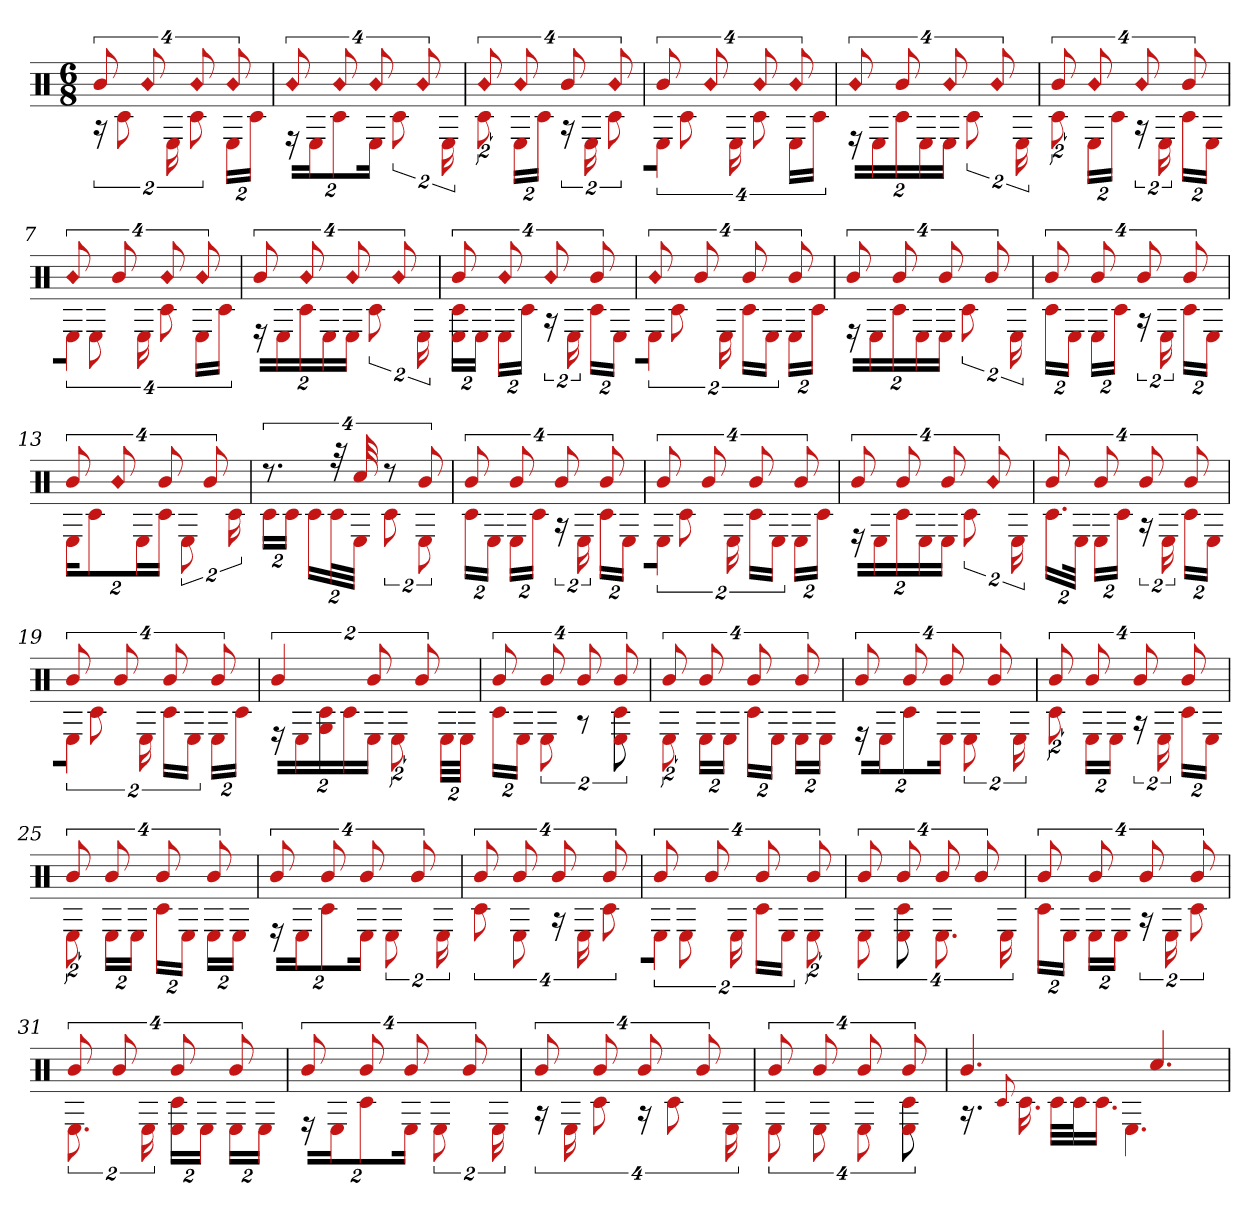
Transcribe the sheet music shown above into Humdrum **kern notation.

**kern
*part1
*staff1
*clefX
*k[]
*M6/8
=1
!LO:N:head=diamond
*^
16%3b	32%3r
.	16%3c#
!LO:N:head=diamond	!
16%3b	.
.	32%3E
!LO:N:head=diamond	!
16%3b	16%3c#
!LO:N:head=diamond	!
16%3b	32%3EL
.	32%3c#J
=2	=2
!LO:N:head=diamond	!
16%3b	32%3r
.	32%3E
!LO:N:head=diamond	!
16%3b	16%3c#
!LO:N:head=diamond	!
16%3b	32%3EJ
.	16%3c#
!LO:N:head=diamond	!
16%3b	.
.	32%3E
=3	=3
!LO:N:head=diamond	!
16%3b	16%3c#
!LO:N:head=diamond	!
16%3b	32%3EL
.	32%3c#J
16%3b	32%3r
.	32%3E
!LO:N:head=diamond	!
16%3b	16%3c#
=4	=4
16%3b	32%3EJ
.	16%3c#
!LO:N:head=diamond	!
16%3b	.
.	32%3E
!LO:N:head=diamond	!
16%3b	16%3c#
!LO:N:head=diamond	!
16%3b	32%3EL
.	32%3c#J
=5	=5
!LO:N:head=diamond	!
16%3b	32%3r
.	32%3E
16%3b	32%3c#L
.	32%3EJ
!LO:N:head=diamond	!
16%3b	32%3EJ
.	16%3c#
!LO:N:head=diamond	!
16%3b	.
.	32%3E
=6	=6
16%3b	16%3c#
!LO:N:head=diamond	!
16%3b	32%3EL
.	32%3c#J
!LO:N:head=diamond	!
16%3b	32%3r
.	32%3E
16%3b	32%3c#L
.	32%3EJ
=7	=7
!LO:N:head=diamond	!
16%3b	32%3EJ
.	16%3E
16%3b	.
.	32%3E
!LO:N:head=diamond	!
16%3b	16%3c#
!LO:N:head=diamond	!
16%3b	32%3EL
.	32%3c#J
=8	=8
16%3b	32%3r
.	32%3E
!LO:N:head=diamond	!
16%3b	32%3c#L
.	32%3EJ
!LO:N:head=diamond	!
16%3b	32%3EJ
.	16%3c#
!LO:N:head=diamond	!
16%3b	.
.	32%3E
=9	=9
16%3b	32%3E 32%3c#L
.	32%3EJ
!LO:N:head=diamond	!
16%3b	32%3EL
.	32%3c#J
!LO:N:head=diamond	!
16%3b	32%3r
.	32%3E
16%3b	32%3c#L
.	32%3EJ
=10	=10
!LO:N:head=diamond	!
16%3b	32%3EJ
.	16%3c#
16%3b	.
.	32%3E
16%3b	32%3c#L
.	32%3EJ
16%3b	32%3EL
.	32%3c#J
=11	=11
16%3b	32%3r
.	32%3E
16%3b	32%3c#L
.	32%3EJ
16%3b	32%3EJ
.	16%3c#
16%3b	.
.	32%3E
=12	=12
16%3b	32%3c#L
.	32%3EJ
16%3b	32%3EL
.	32%3c#J
16%3b	32%3r
.	32%3E
16%3b	32%3c#L
.	32%3EJ
=13	=13
16%3b	32%3EJ
.	16%3c#
!LO:N:head=diamond	!
16%3b	.
.	32%3E
16%3b	32%3c#J
.	16%3E
16%3b	.
.	32%3c#
=14	=14
16%3.r	32%3c#L
.	32%3c#J
.	32%3c#L
64%3r	64%3c#L
64%3cc#	64%3EJJ
16%3r	16%3c#
16%3b	16%3E
=15	=15
16%3b	32%3c#L
.	32%3EJ
16%3b	32%3EL
.	32%3c#J
16%3b	32%3r
.	32%3E
16%3b	32%3c#L
.	32%3EJ
=16	=16
16%3b	32%3EJ
.	16%3c#
16%3b	.
.	32%3E
16%3b	32%3c#L
.	32%3EJ
16%3b	32%3EL
.	32%3c#J
=17	=17
16%3b	32%3r
.	32%3E
16%3b	32%3c#L
.	32%3EJ
16%3b	32%3EJ
.	16%3c#
!LO:N:head=diamond	!
16%3b	.
.	32%3E
=18	=18
16%3b	32%3.c#L
.	64%3EJk
16%3b	32%3EL
.	32%3c#J
16%3b	32%3r
.	32%3E
16%3b	32%3c#L
.	32%3EJ
=19	=19
16%3b	32%3EJ
.	16%3c#
16%3b	.
.	32%3E
16%3b	32%3c#L
.	32%3EJ
16%3b	32%3EL
.	32%3c#J
=20	=20
8%3b	32%3r
.	32%3E
.	32%3G 32%3c#L
.	32%3c#J
16%3b	32%3EJ
.	16%3E
16%3b	.
.	64%3ELL
.	64%3EJJ
=21	=21
16%3b	32%3c#L
.	32%3EJ
16%3b	16%3E
16%3b	16%3r
16%3b	16%3E 16%3c#
=22	=22
16%3b	16%3E
16%3b	32%3EL
.	32%3EJ
16%3b	32%3c#L
.	32%3EJ
16%3b	32%3EL
.	32%3EJ
=23	=23
16%3b	32%3r
.	32%3E
16%3b	16%3c#
16%3b	32%3EJ
.	16%3E
16%3b	.
.	32%3E
=24	=24
16%3b	16%3c#
16%3b	32%3EL
.	32%3EJ
16%3b	32%3r
.	32%3E
16%3b	32%3c#L
.	32%3EJ
=25	=25
16%3b	16%3E
16%3b	32%3EL
.	32%3EJ
16%3b	32%3c#L
.	32%3EJ
16%3b	32%3EL
.	32%3EJ
=26	=26
16%3b	32%3r
.	32%3E
16%3b	16%3c#
16%3b	32%3EJ
.	16%3E
16%3b	.
.	32%3E
=27	=27
16%3b	16%3c#
16%3b	16%3E
16%3b	32%3r
.	32%3E
16%3b	16%3c#
=28	=28
16%3b	32%3EJ
.	16%3E
16%3b	.
.	32%3E
16%3b	32%3c#L
.	32%3EJ
16%3b	16%3E
=29	=29
16%3b	16%3E
16%3b	16%3E 16%3c#
16%3b	16%3.E
16%3b	.
.	32%3E
=30	=30
16%3b	32%3c#L
.	32%3EJ
16%3b	32%3EL
.	32%3EJ
16%3b	32%3r
.	32%3E
16%3b	16%3c#
=31	=31
16%3b	16%3.E
16%3b	.
.	32%3E
16%3b	32%3E 32%3c#L
.	32%3EJ
16%3b	32%3EL
.	32%3EJ
=32	=32
16%3b	32%3r
.	32%3E
16%3b	16%3c#
16%3b	32%3EJ
.	16%3E
16%3b	.
.	32%3E
=33	=33
16%3b	32%3r
.	32%3E
16%3b	16%3c#
16%3b	32%3r
.	16%3c#
16%3b	.
.	32%3E
=34	=34
16%3b	16%3E
16%3b	16%3E
16%3b	16%3E
16%3b	16%3E 16%3c#
=35	=35
4.b	16.r
.	8qqc#
.	16.c#
*	*Xbrackettup
.	32c#LL
.	32c#J
.	16.c#J
.	4.E
4.cc#	.
.	32ryy
*v	*v
=
*-
